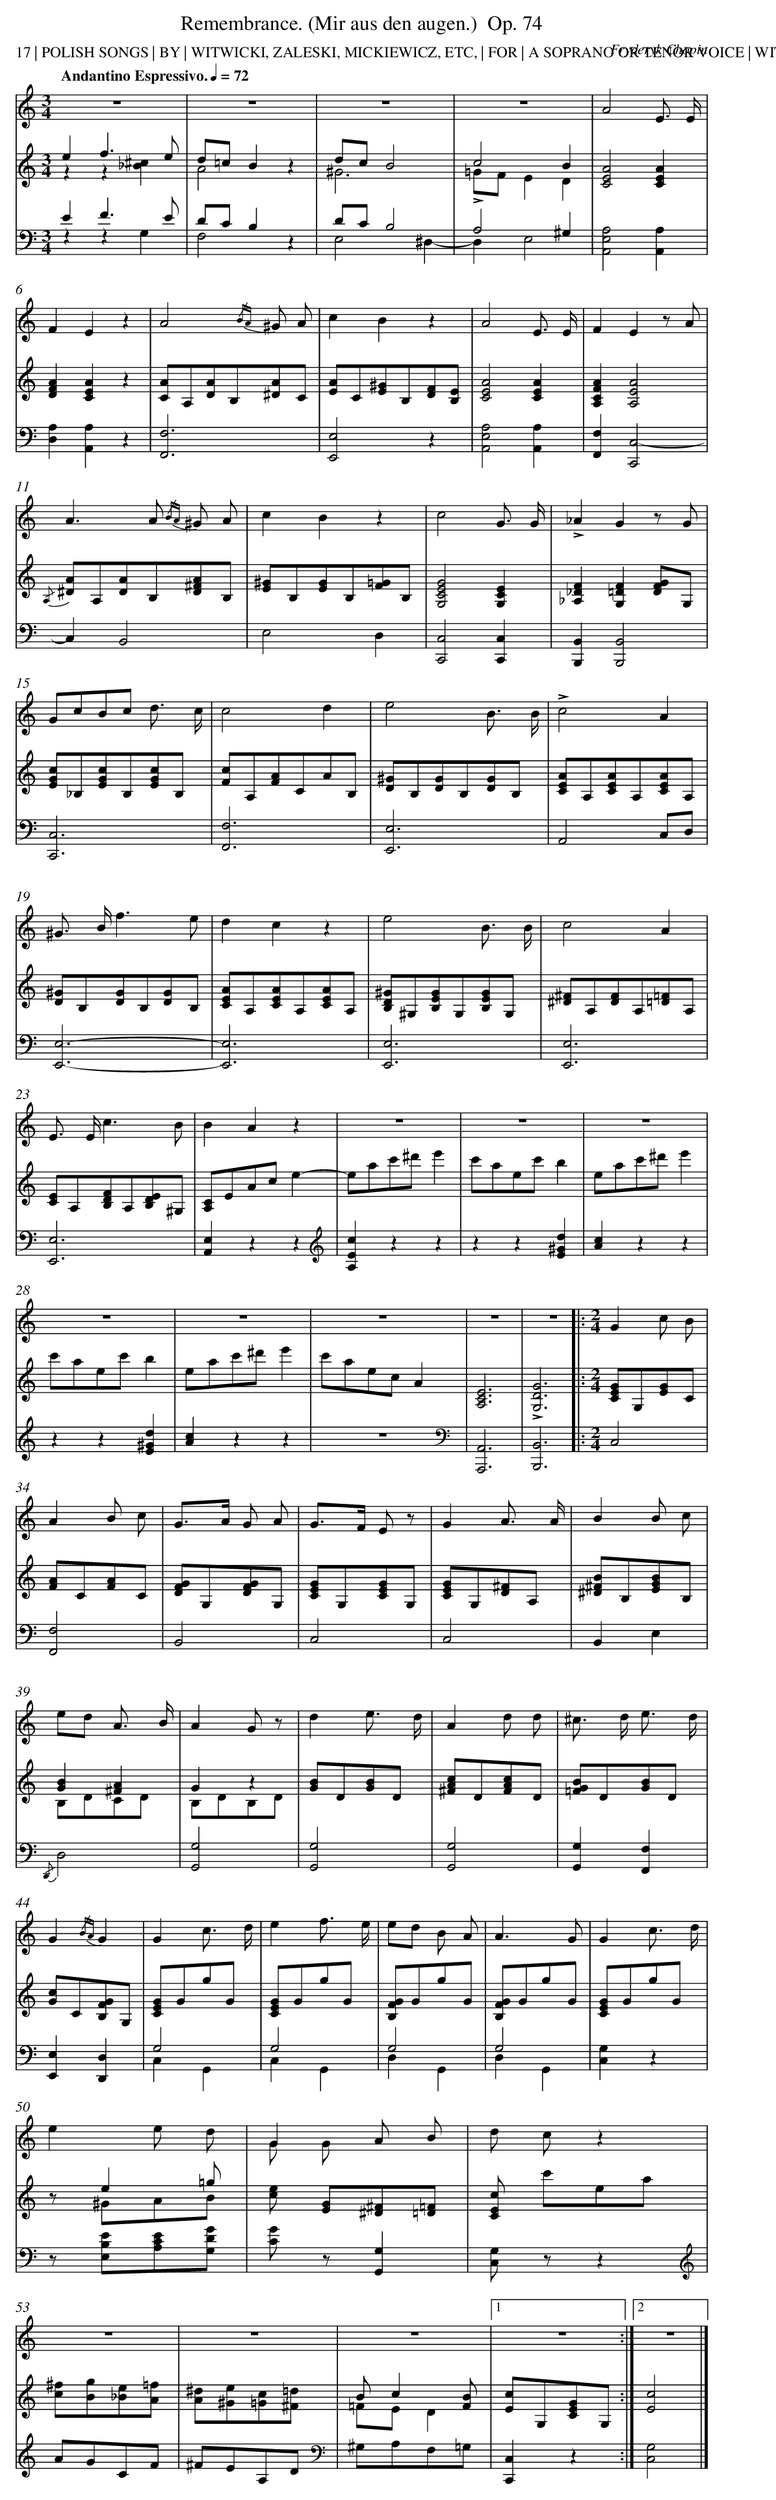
X:1
T: Remembrance. (Mir aus den augen.)	 Op. 74
C: Fryderyk Chopin
L: 1/8
M: 3/4
P: 17 | POLISH SONGS | BY | WITWICKI, ZALESKI, MICKIEWICZ, ETC, | FOR | A SOPRANO OR TENOR VOICE | WITH ACCOMPANIMENT FOR THE | Pianoforte
Q: "Andantino Espressivo." 1/4=72
V: 1 clef=treble
V: 2 clef=treble
V: 3 clef=bass
K: C
[V:1] z6 |
[V:2] e2f3e & z2z2[^c2_B2] |
[V:3] E2F3E & z2z2G,2 |
[V:1] z6 |
[V:2] d=cB2z2 & A4x2 |
[V:3] DCB,2z2 & F,4z2 |
[V:1] z6 |
[V:2] dcB4 & ^G6 |
[V:3] DCB,4 & E,4^D,2- |
[V:1] z6 |
[V:2] c4B2 & !accent!=GFE2D2 |
[V:3] A,4^G,2 & D,2E,4 |
[V:1] A4E3/ E/ |
[V:2] [A4E4C4][A2E2C2] |
[V:3] [A,4E,4A,,4][A,2A,,2] |
[V:1] F2E2z2 |
[V:2] [A2F2D2][A2E2C2]z2 |
[V:3] [A,2D,2][A,2A,,2]z2 |
[V:1] A4{/BA} ^G A |
[V:2] [AC]A,[AD]B,[A^D]C |
[V:3] [F,6F,,6] |
[V:1] c2B2z2 |
[V:2] [AE]C[^GE]B,[FD][EB,] |
[V:3] [E,4E,,4]z2 |
[V:1] A4E3/ E/ |
[V:2] [A4E4C4][A2E2C2] |
[V:3] [A,4E,4A,,4][A,2A,,2] |
[V:1] F2E2z A |
[V:2] [A2F2C2A,2][A4E4A,4] |
[V:3] [F,2F,,2][C,4-C,,4] |
[V:1] A2>A2 {/BA} ^G A |
[V:2] {/A,} [A^D]A,[AD]B,[A^FD]B, |
[V:3] C,2B,,4 |
[V:1] c2B2z2 |
[V:2] [^GE]B,[GE]B,[=GF]B, |
[V:3] E,4D,2 |
[V:1] c4G3/ G/ |
[V:2] [G4E4C4G,4][E2C2G,2] |
[V:3] [C,4C,,4][C,2C,,2] |
[V:1] !accent!_A2G2z G |
[V:2] [F2_D2_A,2][F2=D2G,2][GFD]G, |
[V:3] [B,,2B,,,2][B,,4B,,,4] |
[V:1] GcBc d3/ c/ |
[V:2] [cGE]_B,[cGE]B,[cGE]B, |
[V:3] [C,6C,,6] |
[V:1] c4d2 |
[V:2] [cF]A,[AF]CAB, |
[V:3] [F,6F,,6] |
[V:1] e4B3/ B/ |
[V:2] [^GD]B,[GD]B,[GD]B, |
[V:3] [E,6E,,6] |
[V:1] !accent!c4A2 |
[V:2] [AEC]A,[AEC]A,[AEC]A, |
[V:3] A,,4C,D, |
[V:1] ^G> Bf3e |
[V:2] [^GD]B,[GD]B,[GD]B, |
[V:3] [E,6E,,6]- |
[V:1] d2c2z2 |
[V:2] [AEC]A,[AEC]A,[AEC]A, |
[V:3] [E,6E,,6] |
[V:1] e4B3/ B/ |
[V:2] [^GDB,]^G,[GEB,]G,[GEB,]G, |
[V:3] [E,6E,,6] |
[V:1] c4A2 |
[V:2] [^F^D]A,[FD]A,[=F=D]A, |
[V:3] [E,6E,,6] |
[V:1] E> Ec3B |
[V:2] [EC]A,[FDB,]A,[EDB,]^G, |
[V:3] [E,6E,,6] |
[V:1] B2A2z2 |
[V:2] [CA,]EAce2- |
[V:3] [E,2A,,2]z2z2[K:clef=treble] |
[V:1] z6 |
[V:2] eac'^d'e'2 |
[V:3] [c2E2A,2]z2z2 |
[V:1] z6 |
[V:2] c'aec'b2 |
[V:3] z2z2[d2^G2E2] |
[V:1] z6 |
[V:2] eac'^d'e'2 |
[V:3] [c2A2]z2z2 |
[V:1] z6 |
[V:2] c'aec'b2 |
[V:3] z2z2[d2^G2E2] |
[V:1] z6 |
[V:2] eac'^d'e'2 |
[V:3] [c2A2]z2z2 |
[V:1] z6 |
[V:2] c'aecA2 |
[V:3] z6[K:clef=bass] |
[V:1] z6 |
[V:2] [E6C6A,6] |
[V:3] [A,,6A,,,6] |
[V:1] z6 ]|:
[V:2] !accent![G6D6G,6] ]|:
[V:3] [B,,6B,,,6] ]|:
[V:1] [M:2/4]G2c B [I:setbarnb 34]|
[V:2] [M:2/4][GEC]G,[GE]C |
[V:3] [M:2/4]C,4 |
[V:1] A2B c |
[V:2] [AF]C[AF]C |
[V:3] [F,4F,,4] |
[V:1] G>A G A |
[V:2] [GFD]G,[GFD]G, |
[V:3] B,,4 |
[V:1] G>F E z |
[V:2] [GEC]G,[GEC]G, |
[V:3] C,4 |
[V:1] G2A3/ A/ |
[V:2] [GEC]G,[^FD]A, |
[V:3] C,4 |
[V:1] B2B c |
[V:2] [B^F^D]B,[BGE]B, |
[V:3] B,,2E,2 |
[V:1] ed A3/ B/ |
[V:2] [B2G2][A2^F2] & B,DCD |
[V:3] {/D,,}D,4 |
[V:1] A2G z |
[V:2] G2z2 & B,DB,D |
[V:3] [G,4G,,4] |
[V:1] d2e3/ d/ |
[V:2] [BG]D[BG]D |
[V:3] [G,4G,,4] |
[V:1] A2d d |
[V:2] [cA^F]D[cAF]D |
[V:3] [G,4G,,4] |
[V:1] ^c> d e3/ d/ |
[V:2] [BG=F]D[BG]D |
[V:3] [G,2G,,2][F,2F,,2] |
[V:1] G2{/BA}G2 |
[V:2] [cG]C[GFB,]G, |
[V:3] [E,2E,,2][D,2D,,2] |
[V:1] G2c3/ d/ |
[V:2] [GEC]GgG |
[V:3] G,4 & C,2G,,2 |
[V:1] e2f3/ e/ |
[V:2] [GEC]GgG |
[V:3] G,4 & C,2G,,2 |
[V:1] ed B A |
[V:2] [GFB,]GgG |
[V:3] G,4 & D,2G,,2 |
[V:1] A3G |
[V:2] [GFB,]GgG |
[V:3] G,4 & D,2G,,2 |
[V:1] G2c3/ d/ |
[V:2] [GEC]GgG |
[V:3] [G,2C,2]z2 |
[V:1] e2e d |
[V:2] ze2=g & x ^GAB |
[V:3] z [EB,E,][ECA,][GDG,] |
[V:1] G2A B & G Gx2 |
[V:2] [ec] [GE][^F^D][=F=D] |
[V:3] [GC] z[G,2G,,2] |
[V:1] d cz2 |
[V:2] [cEC] c'ea |
[V:3] [G,C,] zz2[K:clef=treble] |
[V:1] z4 |
[V:2] [^fc][gB][e_B][=fA] |
[V:3] AGCF |
[V:1] z4 |
[V:2] [^dA][e^G][c=G][=d^F] |
[V:3] ^FEA,D[K:clef=bass] |
[V:1] z4 |[1
[V:2] Bc2[BF] & =FED2 |
[V:3] ^G,A,F,=G, |
[V:1] z4 :|][2
[V:2] [cE]G,[GEC]G, :|]
[V:3] [C,2C,,2]z2 :|]
[V:1] z4 |]
[V:2] [c4E4] |]
[V:3] [G,4C,4] |]
